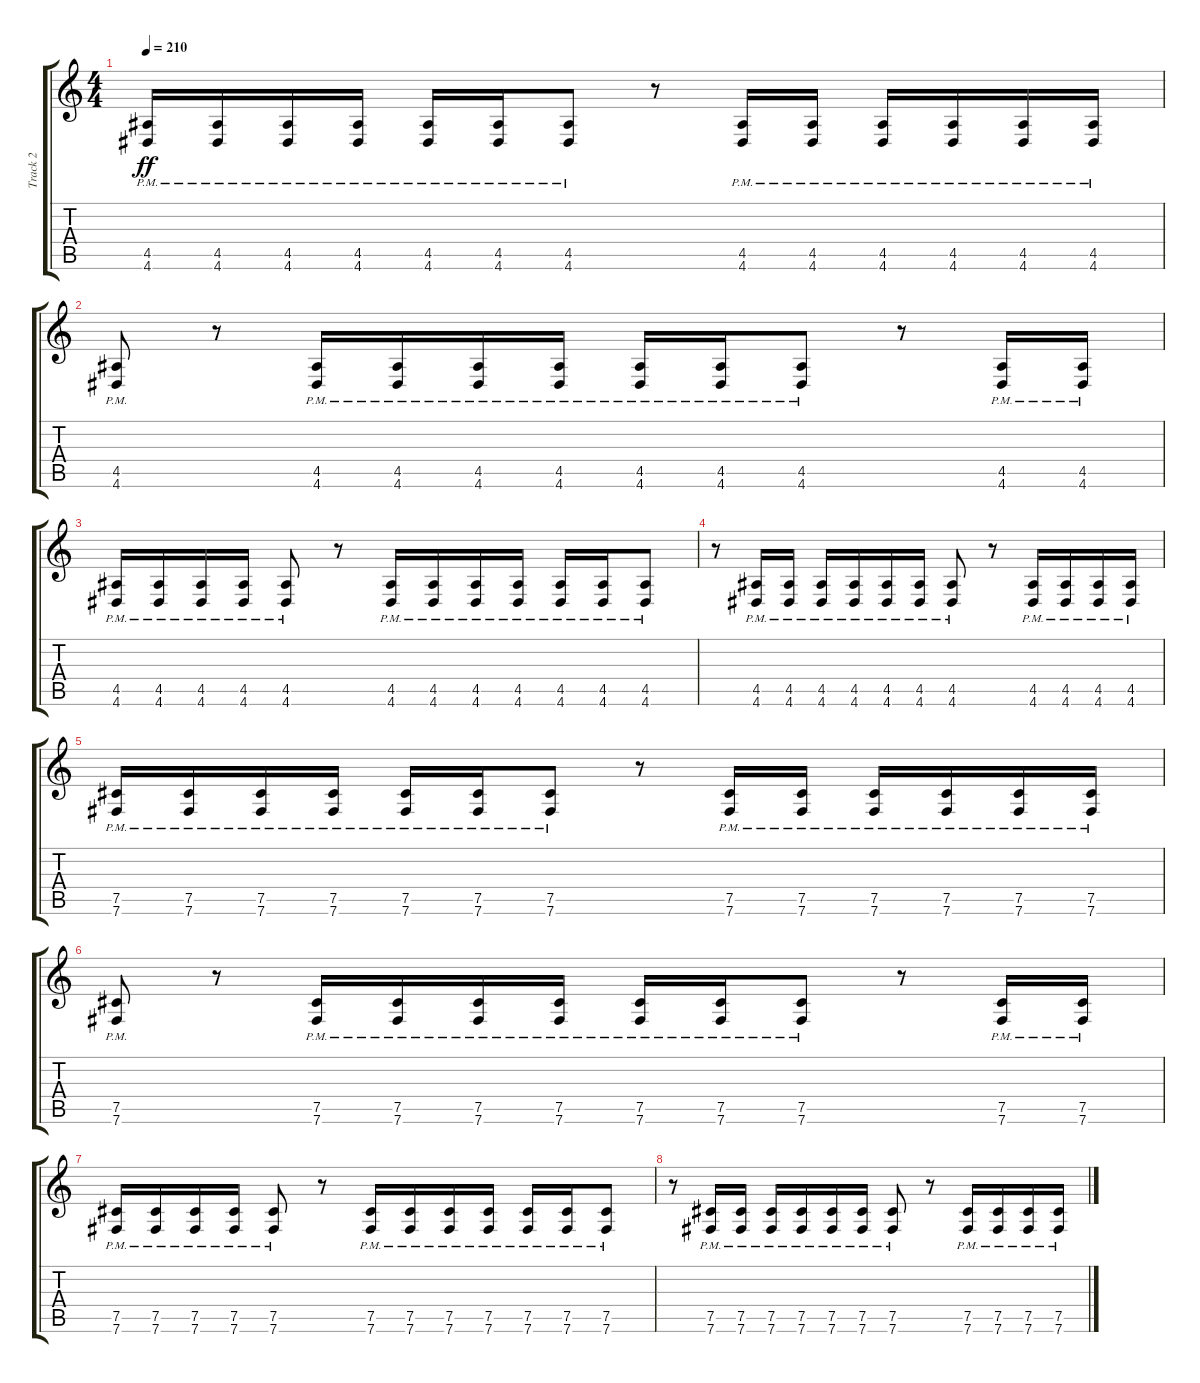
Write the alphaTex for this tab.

\track ("Track 2" "Track 2") {instrument distortionguitar}
\staff {score tabs}
\tuning (Db4 Ab3 E3 B2 Gb2 B1) {hide}
\ts (4 4)
\tempo 210
\clef g2
\ks c
(4.5{pm} 4.6{pm}).16{dy ff} (4.5{pm} 4.6{pm}).16 (4.5{pm} 4.6{pm}).16 (4.5{pm} 4.6{pm}).16 (4.5{pm} 4.6{pm}).16 (4.5{pm} 4.6{pm}).16 (4.5{pm} 4.6{pm}).8 r.8 (4.5{pm} 4.6{pm}).16 (4.5{pm} 4.6{pm}).16 (4.5{pm} 4.6{pm}).16 (4.5{pm} 4.6{pm}).16 (4.5{pm} 4.6{pm}).16 (4.5{pm} 4.6{pm}).16 |
(4.5{pm} 4.6{pm}).8 r.8 (4.5{pm} 4.6{pm}).16 (4.5{pm} 4.6{pm}).16 (4.5{pm} 4.6{pm}).16 (4.5{pm} 4.6{pm}).16 (4.5{pm} 4.6{pm}).16 (4.5{pm} 4.6{pm}).16 (4.5{pm} 4.6{pm}).8 r.8 (4.5{pm} 4.6{pm}).16 (4.5{pm} 4.6{pm}).16 |
(4.5{pm} 4.6{pm}).16 (4.5{pm} 4.6{pm}).16 (4.5{pm} 4.6{pm}).16 (4.5{pm} 4.6{pm}).16 (4.5{pm} 4.6{pm}).8 r.8 (4.5{pm} 4.6{pm}).16 (4.5{pm} 4.6{pm}).16 (4.5{pm} 4.6{pm}).16 (4.5{pm} 4.6{pm}).16 (4.5{pm} 4.6{pm}).16 (4.5{pm} 4.6{pm}).16 (4.5{pm} 4.6{pm}).8 |
r.8 (4.5{pm} 4.6{pm}).16 (4.5{pm} 4.6{pm}).16 (4.5{pm} 4.6{pm}).16 (4.5{pm} 4.6{pm}).16 (4.5{pm} 4.6{pm}).16 (4.5{pm} 4.6{pm}).16 (4.5{pm} 4.6{pm}).8 r.8 (4.5{pm} 4.6{pm}).16 (4.5{pm} 4.6{pm}).16 (4.5{pm} 4.6{pm}).16 (4.5{pm} 4.6{pm}).16 |
(7.5{pm} 7.6{pm}).16 (7.5{pm} 7.6{pm}).16 (7.5{pm} 7.6{pm}).16 (7.5{pm} 7.6{pm}).16 (7.5{pm} 7.6{pm}).16 (7.5{pm} 7.6{pm}).16 (7.5{pm} 7.6{pm}).8 r.8 (7.5{pm} 7.6{pm}).16 (7.5{pm} 7.6{pm}).16 (7.5{pm} 7.6{pm}).16 (7.5{pm} 7.6{pm}).16 (7.5{pm} 7.6{pm}).16 (7.5{pm} 7.6{pm}).16 |
(7.5{pm} 7.6{pm}).8 r.8 (7.5{pm} 7.6{pm}).16 (7.5{pm} 7.6{pm}).16 (7.5{pm} 7.6{pm}).16 (7.5{pm} 7.6{pm}).16 (7.5{pm} 7.6{pm}).16 (7.5{pm} 7.6{pm}).16 (7.5{pm} 7.6{pm}).8 r.8 (7.5{pm} 7.6{pm}).16 (7.5{pm} 7.6{pm}).16 |
(7.5{pm} 7.6{pm}).16 (7.5{pm} 7.6{pm}).16 (7.5{pm} 7.6{pm}).16 (7.5{pm} 7.6{pm}).16 (7.5{pm} 7.6{pm}).8 r.8 (7.5{pm} 7.6{pm}).16 (7.5{pm} 7.6{pm}).16 (7.5{pm} 7.6{pm}).16 (7.5{pm} 7.6{pm}).16 (7.5{pm} 7.6{pm}).16 (7.5{pm} 7.6{pm}).16 (7.5{pm} 7.6{pm}).8 |
r.8 (7.5{pm} 7.6{pm}).16 (7.5{pm} 7.6{pm}).16 (7.5{pm} 7.6{pm}).16 (7.5{pm} 7.6{pm}).16 (7.5{pm} 7.6{pm}).16 (7.5{pm} 7.6{pm}).16 (7.5{pm} 7.6{pm}).8 r.8 (7.5{pm} 7.6{pm}).16 (7.5{pm} 7.6{pm}).16 (7.5{pm} 7.6{pm}).16 (7.5{pm} 7.6{pm}).16
